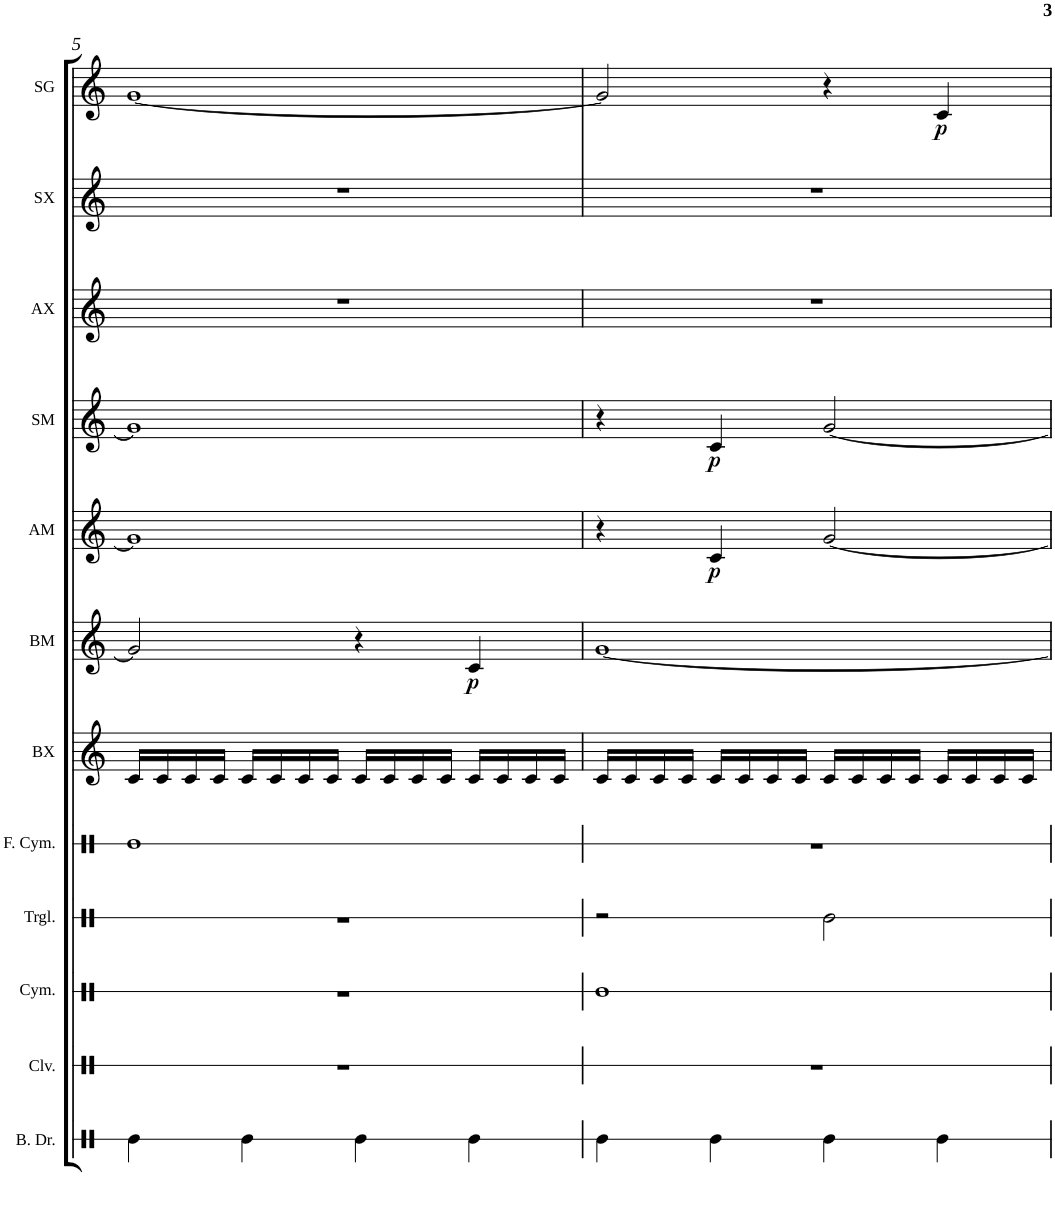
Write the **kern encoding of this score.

**kern	**kern	**kern	**kern	**kern	**kern	**kern	**dynam	**kern	**dynam	**kern	**dynam	**kern	**kern	**kern	**dynam
*part12	*part11	*part10	*part9	*part8	*part7	*part6	*part6	*part5	*part5	*part4	*part4	*part3	*part2	*part1	*part1
*staff12	*staff11	*staff10	*staff9	*staff8	*staff7	*staff6	*staff6	*staff5	*staff5	*staff4	*staff4	*staff3	*staff2	*staff1	*staff1
*I"Bass Drum	*I"Claves	*I"Cymbals	*I"Triangle	*I"Finger Cymbals	*I"Bass Xylophone	*I"Bass Metallophone	*	*I"Alto Metallophone	*	*I"Soprano Metallophone	*	*I"Alto Xylophone	*I"Soprano Xylophone	*I"Soprano Glockenspiel	*
*I'B. Dr.	*I'Clv.	*I'Cym.	*I'Trgl.	*I'F. Cym.	*I'BX	*I'BM	*	*I'AM	*	*I'SM	*	*I'AX	*I'SX	*I'SG	*
!!LO:PB:g=z
*clefX	*clefX	*clefX	*clefX	*clefX	*clefG2	*clefG2	*	*clefG2	*	*clefG2	*	*clefG2	*clefG2	*clefG2	*
*	*	*	*	*	*Trd7c12	*Trd7c12	*	*	*	*Trd-7c-12	*	*	*Trd-7c-12	*Trd-14c-24	*
*k[]	*k[]	*k[]	*k[]	*k[]	*k[]	*k[]	*	*k[]	*	*k[]	*	*k[]	*k[]	*k[]	*
*M4/4	*M4/4	*M4/4	*M4/4	*M4/4	*M4/4	*M4/4	*	*M4/4	*	*M4/4	*	*M4/4	*M4/4	*M4/4	*
=5	=5	=5	=5	=5	=5	=5	=5	=5	=5	=5	=5	=5	=5	=5	=5
4Re\	1r	1r	1r	1Re	16c/LL	2g/]	.	1g]	.	1g]	.	1r	1r	[1g	.
.	.	.	.	.	16c/	.	.	.	.	.	.	.	.	.	.
.	.	.	.	.	16c/	.	.	.	.	.	.	.	.	.	.
.	.	.	.	.	16c/JJ	.	.	.	.	.	.	.	.	.	.
4Re\	.	.	.	.	16c/LL	.	.	.	.	.	.	.	.	.	.
.	.	.	.	.	16c/	.	.	.	.	.	.	.	.	.	.
.	.	.	.	.	16c/	.	.	.	.	.	.	.	.	.	.
.	.	.	.	.	16c/JJ	.	.	.	.	.	.	.	.	.	.
4Re\	.	.	.	.	16c/LL	4r	.	.	.	.	.	.	.	.	.
.	.	.	.	.	16c/	.	.	.	.	.	.	.	.	.	.
.	.	.	.	.	16c/	.	.	.	.	.	.	.	.	.	.
.	.	.	.	.	16c/JJ	.	.	.	.	.	.	.	.	.	.
!	!	!	!	!	!	!	!LO:DY:b	!	!	!	!	!	!	!	!
4Re\	.	.	.	.	16c/LL	4c/	p	.	.	.	.	.	.	.	.
.	.	.	.	.	16c/	.	.	.	.	.	.	.	.	.	.
.	.	.	.	.	16c/	.	.	.	.	.	.	.	.	.	.
.	.	.	.	.	16c/JJ	.	.	.	.	.	.	.	.	.	.
=6	=6	=6	=6	=6	=6	=6	=6	=6	=6	=6	=6	=6	=6	=6	=6
4Re\	1r	1Re	2r	1r	16c/LL	[1g	.	4r	.	4r	.	1r	1r	2g/]	.
.	.	.	.	.	16c/	.	.	.	.	.	.	.	.	.	.
.	.	.	.	.	16c/	.	.	.	.	.	.	.	.	.	.
.	.	.	.	.	16c/JJ	.	.	.	.	.	.	.	.	.	.
!	!	!	!	!	!	!	!	!	!LO:DY:b	!	!LO:DY:b	!	!	!	!
4Re\	.	.	.	.	16c/LL	.	.	4c/	p	4c/	p	.	.	.	.
.	.	.	.	.	16c/	.	.	.	.	.	.	.	.	.	.
.	.	.	.	.	16c/	.	.	.	.	.	.	.	.	.	.
.	.	.	.	.	16c/JJ	.	.	.	.	.	.	.	.	.	.
4Re\	.	.	2Re\	.	16c/LL	.	.	[2g/	.	[2g/	.	.	.	4r	.
.	.	.	.	.	16c/	.	.	.	.	.	.	.	.	.	.
.	.	.	.	.	16c/	.	.	.	.	.	.	.	.	.	.
.	.	.	.	.	16c/JJ	.	.	.	.	.	.	.	.	.	.
!	!	!	!	!	!	!	!	!	!	!	!	!	!	!	!LO:DY:b
4Re\	.	.	.	.	16c/LL	.	.	.	.	.	.	.	.	4c/	p
.	.	.	.	.	16c/	.	.	.	.	.	.	.	.	.	.
.	.	.	.	.	16c/	.	.	.	.	.	.	.	.	.	.
.	.	.	.	.	16c/JJ	.	.	.	.	.	.	.	.	.	.
=	=	=	=	=	=	=	=	=	=	=	=	=	=	=	=
*-	*-	*-	*-	*-	*-	*-	*-	*-	*-	*-	*-	*-	*-	*-	*-
